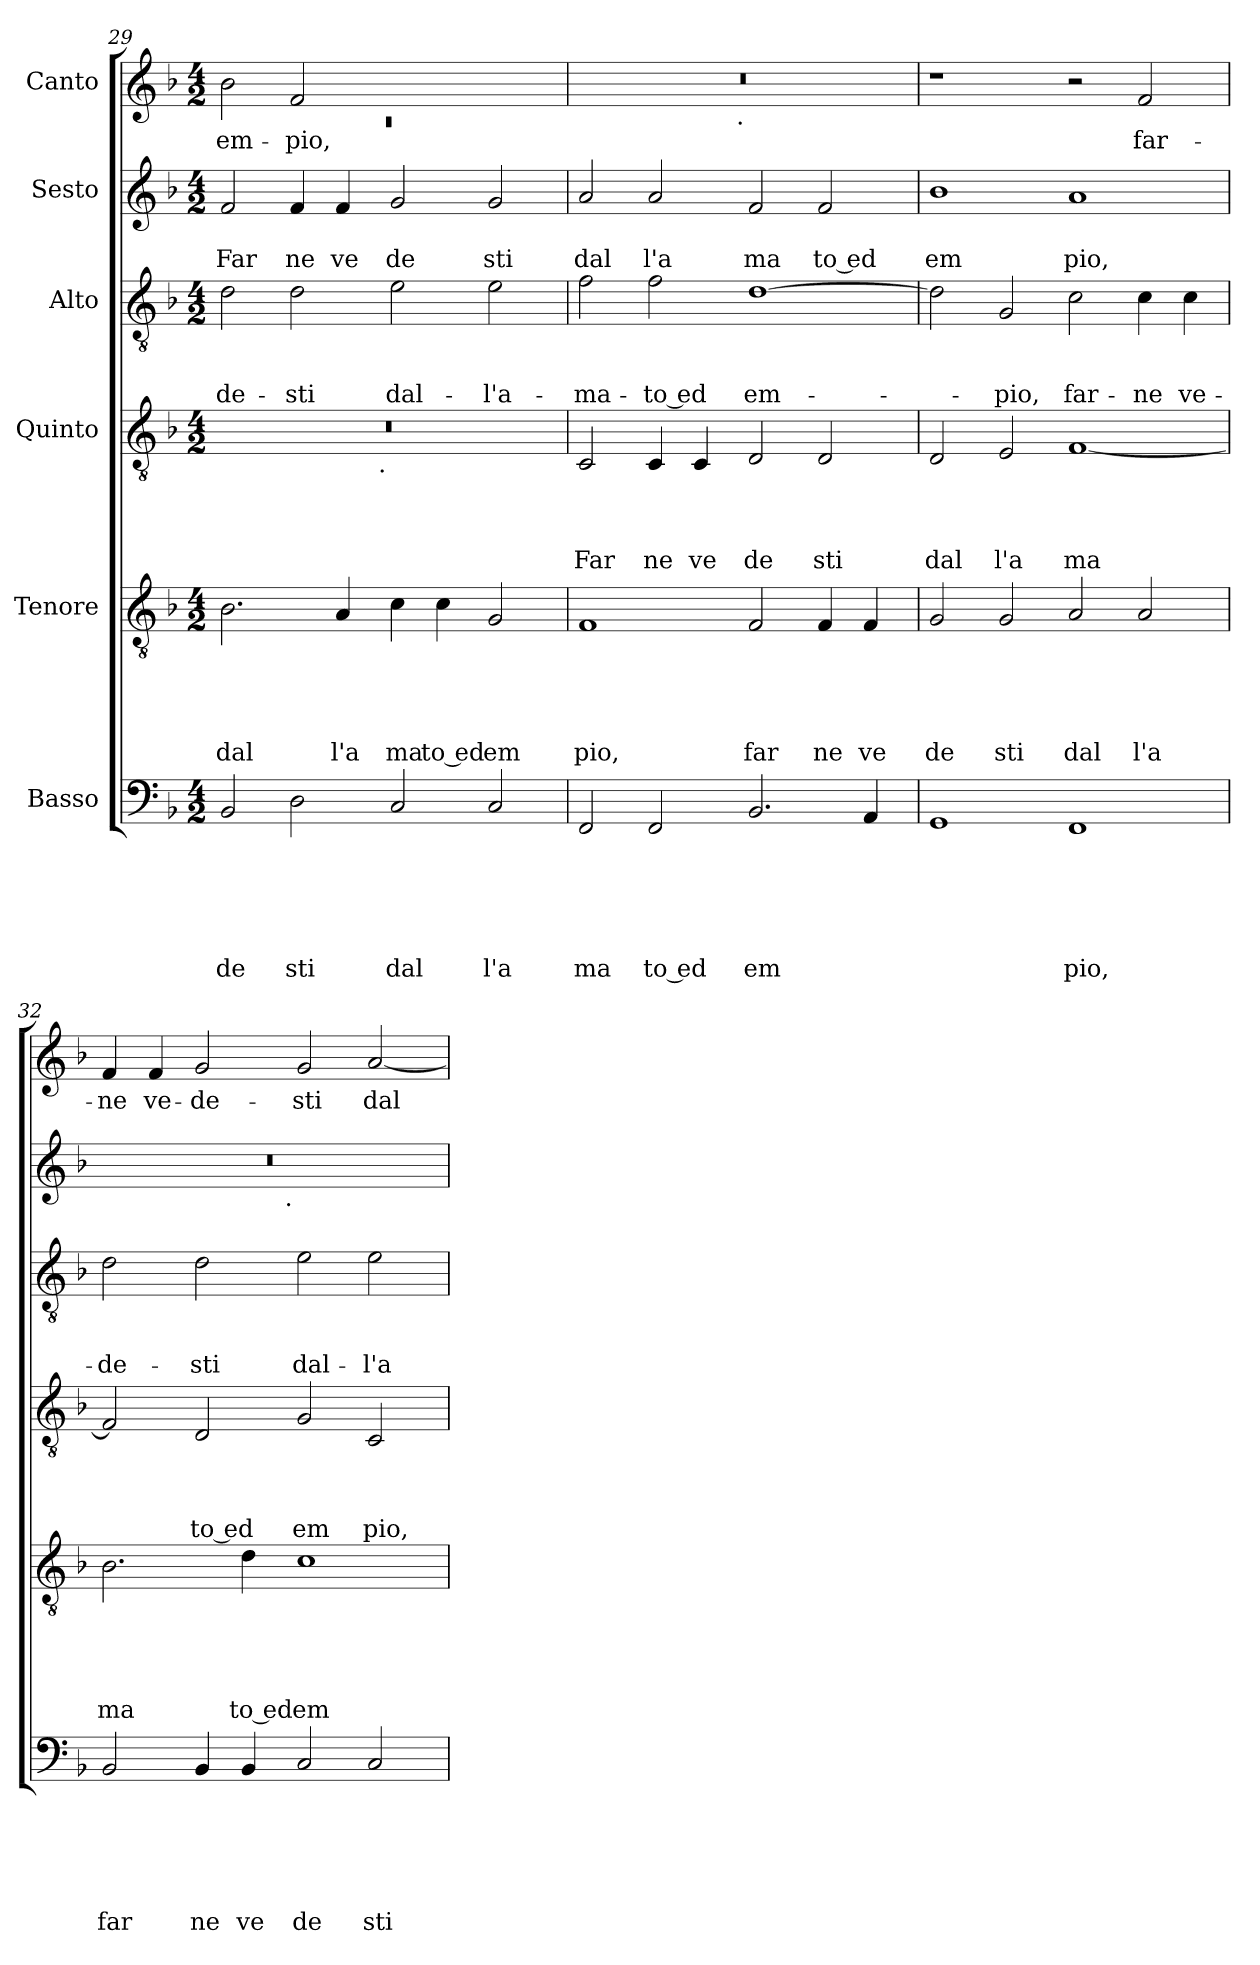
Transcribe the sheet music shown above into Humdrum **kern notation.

**kern	**text	**text	**text	**text	**text	**text	**kern	**text	**text	**text	**text	**text	**kern	**text	**text	**text	**text	**kern	**text	**text	**text	**kern	**text	**text	**kern	**text
*part6	*part6	*part6	*part6	*part6	*part6	*part6	*part5	*part5	*part5	*part5	*part5	*part5	*part4	*part4	*part4	*part4	*part4	*part3	*part3	*part3	*part3	*part2	*part2	*part2	*part1	*part1
*staff6	*staff6	*staff6	*staff6	*staff6	*staff6	*staff6	*staff5	*staff5	*staff5	*staff5	*staff5	*staff5	*staff4	*staff4	*staff4	*staff4	*staff4	*staff3	*staff3	*staff3	*staff3	*staff2	*staff2	*staff2	*staff1	*staff1
*I"Basso	*	*	*	*	*	*	*I"Tenore	*	*	*	*	*	*I"Quinto	*	*	*	*	*I"Alto	*	*	*	*I"Sesto	*	*	*I"Canto	*
!!LO:PB:g=z
*clefF4	*	*	*	*	*	*	*clefGv2	*	*	*	*	*	*clefGv2	*	*	*	*	*clefGv2	*	*	*	*clefG2	*	*	*clefG2	*
*k[b-]	*	*	*	*	*	*	*k[b-]	*	*	*	*	*	*k[b-]	*	*	*	*	*k[b-]	*	*	*	*k[b-]	*	*	*k[b-]	*
*F:	*	*	*	*	*	*	*F:	*	*	*	*	*	*F:	*	*	*	*	*F:	*	*	*	*F:	*	*	*F:	*
*M4/2	*	*	*	*	*	*	*M4/2	*	*	*	*	*	*M4/2	*	*	*	*	*M4/2	*	*	*	*M4/2	*	*	*M4/2	*
=29	=29	=29	=29	=29	=29	=29	=29	=29	=29	=29	=29	=29	=29	=29	=29	=29	=29	=29	=29	=29	=29	=29	=29	=29	=29	=29
*	*	*	*	*	*	*	*	*	*	*	*	*	*	*	*	*	*	*	*	*	*	*	*	*	*^	*
!	!	!	!	!	!	!LO:LY:b	!	!	!	!	!	!LO:LY:b	!	!	!	!	!	!	!	!	!LO:LY:b	!	!	!LO:LY:b	!	!LO:N:vis=1	!LO:LY:b
*	*	*	*	*	*	*	*	*	*	*	*	*	*^	*	*	*	*	*	*	*	*	*	*	*	*	*	*
2BB-/	.	.	.	.	.	de	2.B-\	.	.	.	.	dal	0r	2ryy	.	.	.	.	2d\	.	.	de-	2f/	.	Far	2b-\	0rc	em-
!	!	!	!	!	!	!LO:LY:b	!	!	!	!	!	!	!	!	!	!	!	!	!	!	!	!LO:LY:b	!	!	!LO:LY:b	!	!	!LO:LY:b
2D\	.	.	.	.	.	sti	.	.	.	.	.	.	.	4...ryy	.	.	.	.	2d\	.	.	-sti	4f/	.	ne	2f/	.	-pio,
!	!	!	!	!	!	!	!	!	!	!	!	!LO:LY:b	!	!	!	!	!	!	!	!	!	!	!	!	!LO:LY:b	!	!	!
.	.	.	.	.	.	.	4A/	.	.	.	.	l'a	.	.	.	.	.	.	.	.	.	.	4f/	.	ve	.	.	.
!	!	!	!	!	!	!	!	!	!	!	!	!	!	!LO:TX:b:t=.	!	!	!	!	!	!	!	!	!	!	!	!	!	!
.	.	.	.	.	.	.	.	.	.	.	.	.	.	1ryy	.	.	.	.	.	.	.	.	.	.	.	.	.	.
!	!	!	!	!	!	!LO:LY:b	!	!	!	!	!	!LO:LY:b	!	!	!	!	!	!	!	!	!	!LO:LY:b	!	!	!LO:LY:b	!	!	!
2C/	.	.	.	.	.	dal	4c\	.	.	.	.	ma	.	.	.	.	.	.	2e\	.	.	dal-	2g/	.	de	1ryy	.	.
!	!	!	!	!	!	!	!	!	!	!	!	!LO:LY:b:rj	!	!	!	!	!	!	!	!	!	!	!	!	!	!	!	!
.	.	.	.	.	.	.	4c\	.	.	.	.	to ed	.	.	.	.	.	.	.	.	.	.	.	.	.	.	.	.
!	!	!	!	!	!	!LO:LY:b	!	!	!	!	!	!LO:LY:b	!	!	!	!	!	!	!	!	!	!LO:LY:b	!	!	!LO:LY:b	!	!	!
2C/	.	.	.	.	.	l'a	2G/	.	.	.	.	em	.	.	.	.	.	.	2e\	.	.	-l'a-	2g/	.	sti	.	.	.
.	.	.	.	.	.	.	.	.	.	.	.	.	.	32ryy	.	.	.	.	.	.	.	.	.	.	.	.	.	.
=30	=30	=30	=30	=30	=30	=30	=30	=30	=30	=30	=30	=30	=30	=30	=30	=30	=30	=30	=30	=30	=30	=30	=30	=30	=30	=30	=30	=30
!	!	!	!	!	!	!LO:LY:b	!	!	!	!	!	!LO:LY:b	!	!	!	!	!	!LO:LY:b	!	!	!	!LO:LY:b	!	!	!LO:LY:b	!	!	!
*	*	*	*	*	*	*	*	*	*	*	*	*	*v	*v	*	*	*	*	*	*	*	*	*	*	*	*	*	*
2FF/	.	.	.	.	.	ma	1F	.	.	.	.	pio,	2C/	.	.	.	Far	2f\	.	.	-ma-	2a/	.	dal	0r	2ryy	.
!	!	!	!	!	!	!LO:LY:b:rj	!	!	!	!	!	!	!	!	!	!	!LO:LY:b	!	!	!	!LO:LY:b:rj	!	!	!LO:LY:b	!	!	!
2FF/	.	.	.	.	.	to ed	.	.	.	.	.	.	4C/	.	.	.	ne	2f\	.	.	-to ed	2a/	.	l'a	.	4...ryy	.
!	!	!	!	!	!	!	!	!	!	!	!	!	!	!	!	!	!LO:LY:b	!	!	!	!	!	!	!	!	!	!
.	.	.	.	.	.	.	.	.	.	.	.	.	4C/	.	.	.	ve	.	.	.	.	.	.	.	.	.	.
!	!	!	!	!	!	!	!	!	!	!	!	!	!	!	!	!	!	!	!	!	!	!	!	!	!	!LO:TX:b:t=.	!
.	.	.	.	.	.	.	.	.	.	.	.	.	.	.	.	.	.	.	.	.	.	.	.	.	.	1ryy	.
!	!	!	!	!	!	!LO:LY:b	!	!	!	!	!	!LO:LY:b	!	!	!	!	!LO:LY:b	!	!	!	!LO:LY:b	!	!	!LO:LY:b	!	!	!
2.BB-/	.	.	.	.	.	em	2F/	.	.	.	.	far	2D/	.	.	.	de	[>1d	.	.	em-	2f/	.	ma	.	.	.
!	!	!	!	!	!	!	!	!	!	!	!	!LO:LY:b	!	!	!	!	!LO:LY:b	!	!	!	!	!	!	!LO:LY:b:rj	!	!	!
.	.	.	.	.	.	.	4F/	.	.	.	.	ne	2D/	.	.	.	sti	.	.	.	.	2f/	.	to ed	.	.	.
!	!	!	!	!	!	!	!	!	!	!	!	!LO:LY:b	!	!	!	!	!	!	!	!	!	!	!	!	!	!	!
4AA/	.	.	.	.	.	.	4F/	.	.	.	.	ve	.	.	.	.	.	.	.	.	.	.	.	.	.	.	.
.	.	.	.	.	.	.	.	.	.	.	.	.	.	.	.	.	.	.	.	.	.	.	.	.	.	32ryy	.
=31	=31	=31	=31	=31	=31	=31	=31	=31	=31	=31	=31	=31	=31	=31	=31	=31	=31	=31	=31	=31	=31	=31	=31	=31	=31	=31	=31
!	!	!	!	!	!	!	!	!	!	!	!	!LO:LY:b	!	!	!	!	!LO:LY:b	!	!	!	!	!	!	!LO:LY:b	!	!	!
*	*	*	*	*	*	*	*	*	*	*	*	*	*	*	*	*	*	*	*	*	*	*	*	*	*v	*v	*
1GG	.	.	.	.	.	.	2G/	.	.	.	.	de	2D/	.	.	.	dal	2d\]	.	.	.	1b-	.	em	1r	.
!	!	!	!	!	!	!	!	!	!	!	!	!LO:LY:b	!	!	!	!	!LO:LY:b	!	!	!	!LO:LY:b	!	!	!	!	!
.	.	.	.	.	.	.	2G/	.	.	.	.	sti	2E/	.	.	.	l'a	2G/	.	.	-pio,	.	.	.	.	.
!	!	!	!	!	!	!LO:LY:b	!	!	!	!	!	!LO:LY:b	!	!	!	!	!LO:LY:b	!	!	!	!LO:LY:b	!	!	!LO:LY:b	!	!
1FF	.	.	.	.	.	pio,	2A/	.	.	.	.	dal	[<1F	.	.	.	ma	2c\	.	.	far-	1a	.	pio,	2r	.
!	!	!	!	!	!	!	!	!	!	!	!	!LO:LY:b	!	!	!	!	!	!	!	!	!LO:LY:b	!	!	!	!	!LO:LY:b
.	.	.	.	.	.	.	2A/	.	.	.	.	l'a	.	.	.	.	.	4c\	.	.	-ne	.	.	.	2f/	far-
!	!	!	!	!	!	!	!	!	!	!	!	!	!	!	!	!	!	!	!	!	!LO:LY:b	!	!	!	!	!
.	.	.	.	.	.	.	.	.	.	.	.	.	.	.	.	.	.	4c\	.	.	ve-	.	.	.	.	.
=32	=32	=32	=32	=32	=32	=32	=32	=32	=32	=32	=32	=32	=32	=32	=32	=32	=32	=32	=32	=32	=32	=32	=32	=32	=32	=32
!	!	!	!	!	!	!LO:LY:b	!	!	!	!	!	!LO:LY:b	!	!	!	!	!	!	!	!	!LO:LY:b	!	!	!	!	!LO:LY:b
*	*	*	*	*	*	*	*	*	*	*	*	*	*	*	*	*	*	*	*	*	*	*^	*	*	*	*
2BB-/	.	.	.	.	.	far	2.B-\	.	.	.	.	ma	2F/]	.	.	.	.	2d\	.	.	-de-	0r	2ryy	.	.	4f/	-ne
!	!	!	!	!	!	!	!	!	!	!	!	!	!	!	!	!	!	!	!	!	!	!	!	!	!	!	!LO:LY:b
.	.	.	.	.	.	.	.	.	.	.	.	.	.	.	.	.	.	.	.	.	.	.	.	.	.	4f/	ve-
!	!	!	!	!	!	!LO:LY:b	!	!	!	!	!	!	!	!	!	!	!LO:LY:b:rj	!	!	!	!LO:LY:b	!	!	!	!	!	!LO:LY:b
4BB-/	.	.	.	.	.	ne	.	.	.	.	.	.	2D/	.	.	.	to ed	2d\	.	.	-sti	.	4...ryy	.	.	2g/	-de-
!	!	!	!	!	!	!LO:LY:b	!	!	!	!	!	!LO:LY:b:rj	!	!	!	!	!	!	!	!	!	!	!	!	!	!	!
4BB-/	.	.	.	.	.	ve	4d\	.	.	.	.	to ed	.	.	.	.	.	.	.	.	.	.	.	.	.	.	.
!	!	!	!	!	!	!	!	!	!	!	!	!	!	!	!	!	!	!	!	!	!	!	!LO:TX:b:t=.	!	!	!	!
.	.	.	.	.	.	.	.	.	.	.	.	.	.	.	.	.	.	.	.	.	.	.	1ryy	.	.	.	.
!	!	!	!	!	!	!LO:LY:b	!	!	!	!	!	!LO:LY:b	!	!	!	!	!LO:LY:b	!	!	!	!LO:LY:b	!	!	!	!	!	!LO:LY:b
2C/	.	.	.	.	.	de	1c	.	.	.	.	em	2G/	.	.	.	em	2e\	.	.	dal-	.	.	.	.	2g/	-sti
!	!	!	!	!	!	!LO:LY:b	!	!	!	!	!	!	!	!	!	!	!LO:LY:b	!	!	!	!LO:LY:b	!	!	!	!	!	!LO:LY:b
2C/	.	.	.	.	.	sti	.	.	.	.	.	.	2C/	.	.	.	pio,	2e\	.	.	-l'a-	.	.	.	.	[<2a/	dal-
.	.	.	.	.	.	.	.	.	.	.	.	.	.	.	.	.	.	.	.	.	.	.	32ryy	.	.	.	.
*	*	*	*	*	*	*	*	*	*	*	*	*	*	*	*	*	*	*	*	*	*	*v	*v	*	*	*	*
=	=	=	=	=	=	=	=	=	=	=	=	=	=	=	=	=	=	=	=	=	=	=	=	=	=	=
*-	*-	*-	*-	*-	*-	*-	*-	*-	*-	*-	*-	*-	*-	*-	*-	*-	*-	*-	*-	*-	*-	*-	*-	*-	*-	*-
